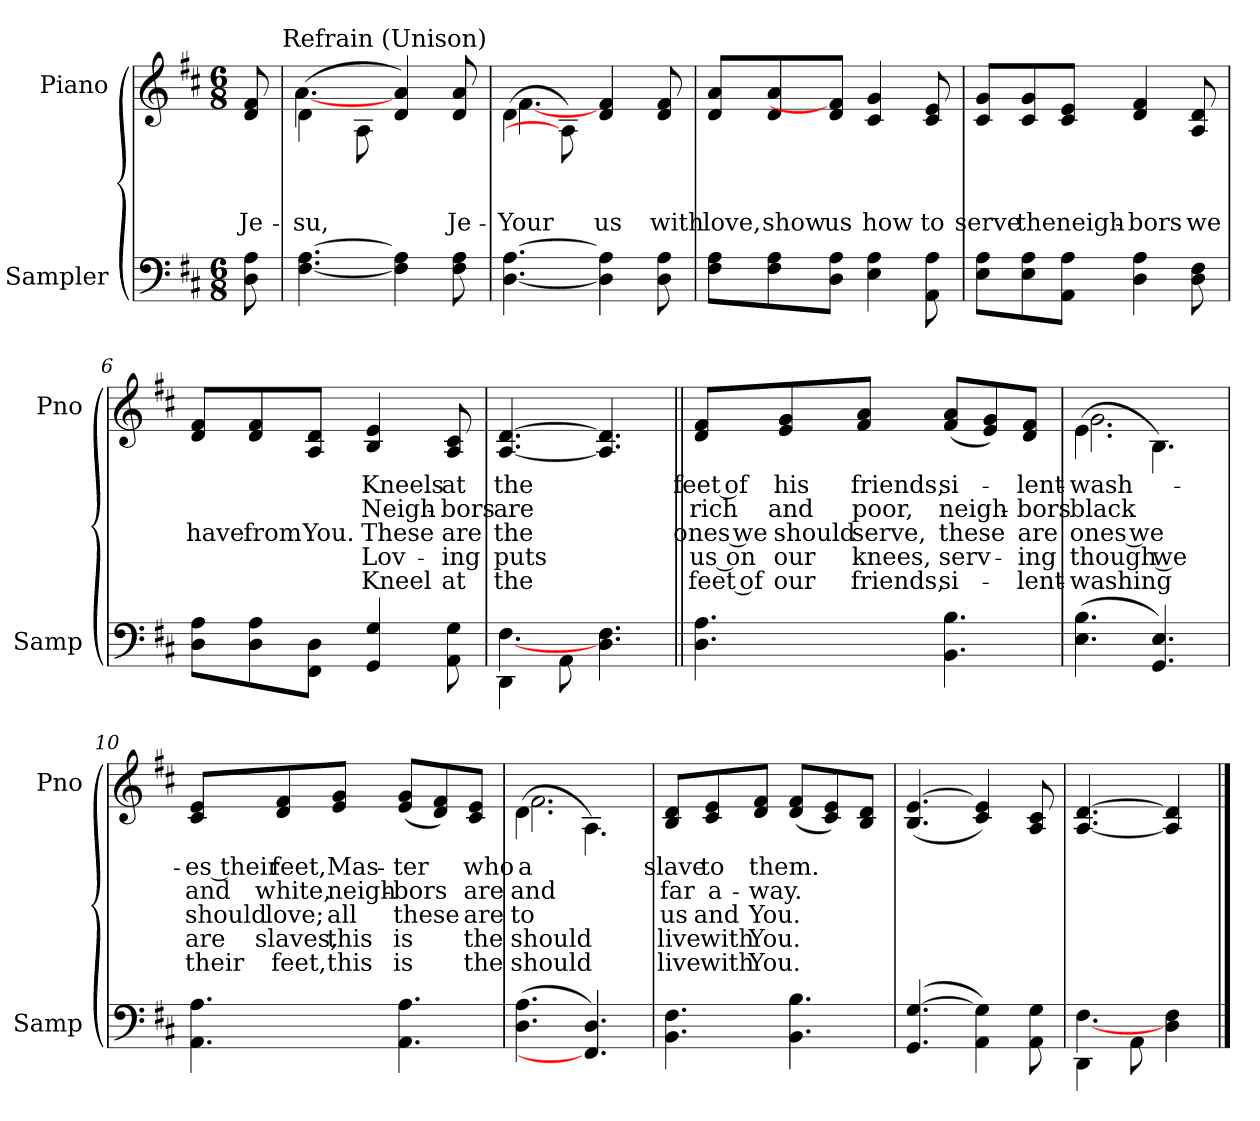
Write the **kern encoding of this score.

**kern	**kern	**text	**text	**text	**text	**text
*part2	*part1	*part1	*part1	*part1	*part1	*part1
*staff2	*staff1	*staff1	*staff1	*staff1	*staff1	*staff1
*I"Sampler	*I"Piano	*	*	*	*	*
*I'Samp	*I'Pno	*	*	*	*	*
*clefF4	*clefG2	*	*	*	*	*
*k[f#c#]	*k[f#c#]	*	*	*	*	*
*D:	*D:	*	*	*	*	*
*M6/8	*M6/8	*	*	*	*	*
=1	=1	=1	=1	=1	=1	=1
8D 8A	8d 8f#	.	.	Je-	.	.
!	!LO:TX:t=Refrain (Unison)	!	!	!	!	!
=2	=2	=2	=2	=2	=2	=2
*	*^	*	*	*	*	*
[4.F# [4.A	(4d\	[4.a	.	.	-su,	.	.
.	8A\	.	.	.	.	.	.
4F#] 4A]	4d 4a)	4.ryy	.	.	.	.	.
8F# 8A	8d 8a	.	.	.	Je-	.	.
=3	=3	=3	=3	=3	=3	=3	=3
[4.D [4.A	(4d\	[4.f#	.	.	Your	.	.
.	8A\])	.	.	.	.	.	.
4D] 4A]	4d 4f#	4.ryy	.	.	us	.	.
8D 8A	8d 8f#	.	.	.	with	.	.
*	*v	*v	*	*	*	*	*
=4	=4	=4	=4	=4	=4	=4
8F#\ 8A\L	8d/ 8a/L	.	.	love,	.	.
8F#\ 8A\	8d/ 8a/	.	.	show	.	.
8D\ 8A\J	8d/ 8f#]/J	.	.	us	.	.
4E 4A	4c# 4g	.	.	how	.	.
8AA 8A	8c# 8e	.	.	to	.	.
=5	=5	=5	=5	=5	=5	=5
8E\ 8A\L	8c#/ 8g/L	.	.	serve	.	.
8E\ 8A\	8c#/ 8g/	.	.	the	.	.
8AA\ 8A\J	8c#/ 8e/J	.	.	neigh-	.	.
4D 4A	4d 4f#	.	.	-bors	.	.
8D 8F#	8A 8d	.	.	we	.	.
=6	=6	=6	=6	=6	=6	=6
8D\ 8A\L	8d/ 8f#/L	.	.	have	.	.
8D\ 8A\	8d/ 8f#/	.	.	from	.	.
8FF#\ 8D\J	8A/ 8d/J	.	.	You.	.	.
4GG 4G	4B 4e	Kneels	Neigh-	These	Lov-	Kneel
8AA 8G	8A 8c#	at	-bors	are	-ing	at
=7	=7	=7	=7	=7	=7	=7
*^	*	*	*	*	*	*
4DD\	[4.F#	[4.A [4.d	the	are	the	puts	the
8AA\	.	.	.	.	.	.	.
4.D 4.F#	4.ryy	4.A] 4.d]	.	.	.	.	.
*v	*v	*	*	*	*	*	*
=8||	=8||	=8||	=8||	=8||	=8||	=8||
4.D 4.A	8d/ 8f#/L	feet of	rich	ones we	us on	feet of
.	8e/ 8g/	his	and	should	our	our
.	8f#/ 8a/J	friends,	poor,	serve,	knees,	friends,
4.BB 4.B	(8f#/ 8a/L	si-	neigh-	these	serv-	si-
.	8e/ 8g/)	.	.	.	.	.
.	8d/ 8f#/J	-lent-	-bors	are	-ing	-lent-
=9	=9	=9	=9	=9	=9	=9
*	*^	*	*	*	*	*
(4.E 4.B	(4.e\	2.g	wash-	black	ones we	though we	washing
4.GG 4.E)	4.B\)	.	.	.	.	.	.
*	*v	*v	*	*	*	*	*
=10	=10	=10	=10	=10	=10	=10
4.AA 4.A	8c#/ 8e/L	-es their	and	should	are	their
.	8d/ 8f#/	feet,	white,	love;	slaves,	feet,
.	8e/ 8g/J	Mas-	neigh-	all	this	this
4.AA 4.A	(8e/ 8g/L	-ter	-bors	these	is	is
.	8d/ 8f#/)	.	.	.	.	.
.	8c#/ 8e/J	who	are	are	the	the
=11	=11	=11	=11	=11	=11	=11
*	*^	*	*	*	*	*
(4.D 4.A	(4.d\	2.f#	a	and	to	should	should
4.FF#] 4.D)	4.A\)	.	.	.	.	.	.
*	*v	*v	*	*	*	*	*
=12	=12	=12	=12	=12	=12	=12
4.BB 4.F#	8B/ 8d/L	slave	far	us	live	live
.	8c#/ 8e/	to	a-	and	with	with
.	8d/ 8f#/J	them.	-way.	You.	You.	You.
4.BB 4.B	(8d/ 8f#/L	.	.	.	.	.
.	8c#/ 8e/)	.	.	.	.	.
.	8B/ 8d/J	.	.	.	.	.
=13	=13	=13	=13	=13	=13	=13
(4.GG [4.G	(4.B [4.e	.	.	.	.	.
4AA 4G])	4c# 4e])	.	.	.	.	.
8AA 8G	8A 8c#	.	.	.	.	.
=14	=14	=14	=14	=14	=14	=14
*^	*	*	*	*	*	*
4DD\	[4.F#	[4.A [4.d	.	.	.	.	.
8AA\	.	.	.	.	.	.	.
4D 4F#	4ryy	4A] 4d]	.	.	.	.	.
*v	*v	*	*	*	*	*	*
==	==	==	==	==	==	==
*-	*-	*-	*-	*-	*-	*-
